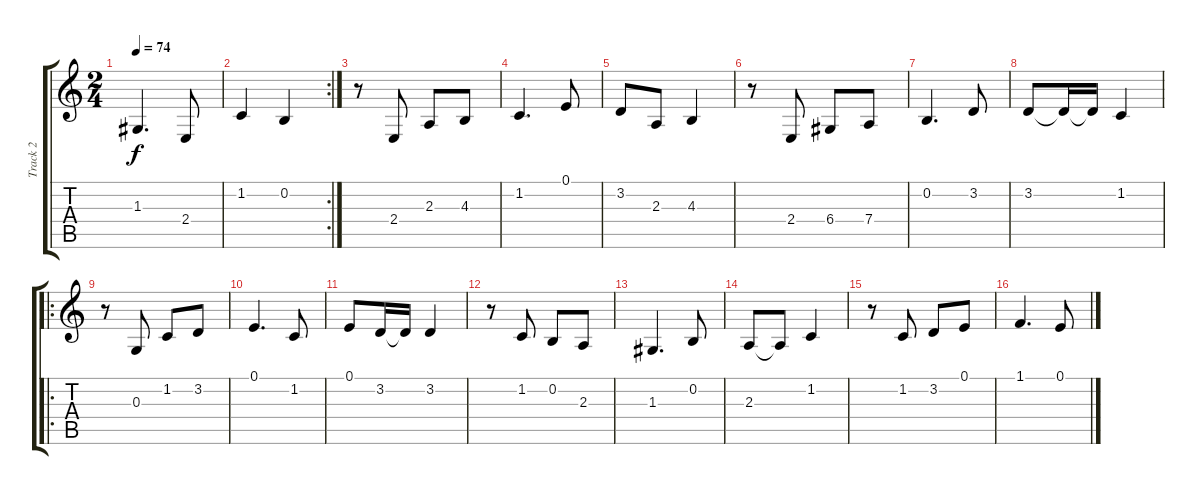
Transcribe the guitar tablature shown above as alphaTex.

\track ("Track 2" "Track 2") {instrument acousticgrandpiano}
\staff {score tabs}
\tuning (E4 B3 G3 D3 A2 E2) {hide}
\ts (2 4)
\tempo 74
\clef g2
\ks c
1.3.4{d dy f} 2.4.8 |
\rc 2
1.2.4 0.2.4 |
r.8 2.4.8 2.3.8 4.3.8 |
1.2.4{d} 0.1.8 |
3.2.8 2.3.8 4.3.4 |
r.8 2.4.8 6.4.8 7.4.8 |
0.2.4{d} 3.2.8 |
3.2.8 3.2{t}.16 3.2{t}.16 1.2.4 |
\ro
r.8 0.3.8 1.2.8 3.2.8 |
0.1.4{d} 1.2.8 |
0.1.8 3.2.16 3.2{t}.16 3.2.4 |
r.8 1.2.8 0.2.8 2.3.8 |
1.3.4{d} 0.2.8 |
2.3.8 2.3{t}.8 1.2.4 |
r.8 1.2.8 3.2.8 0.1.8 |
1.1.4{d} 0.1.8
